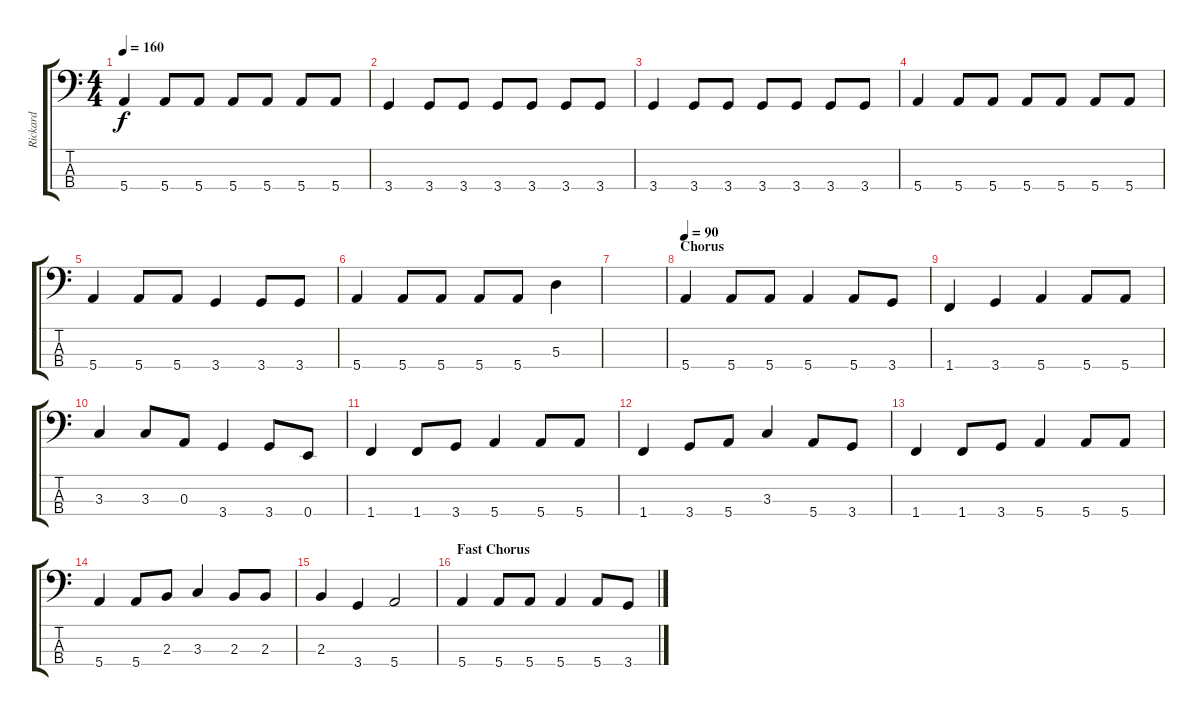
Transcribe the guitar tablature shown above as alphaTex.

\track ("Rickard" "Rickard") {instrument electricbassfinger}
\staff {score tabs}
\tuning (G2 D2 A1 E1) {hide}
\ts (4 4)
\tempo 160
\clef f4
\ks c
5.4.4{dy f} 5.4.8 5.4.8 5.4.8 5.4.8 5.4.8 5.4.8 |
3.4.4 3.4.8 3.4.8 3.4.8 3.4.8 3.4.8 3.4.8 |
3.4.4 3.4.8 3.4.8 3.4.8 3.4.8 3.4.8 3.4.8 |
5.4.4 5.4.8 5.4.8 5.4.8 5.4.8 5.4.8 5.4.8 |
5.4.4 5.4.8 5.4.8 3.4.4 3.4.8 3.4.8 |
5.4.4 5.4.8 5.4.8 5.4.8 5.4.8 5.3.4 |
|
\section ("" "Chorus")
\tempo 90
5.4.4 5.4.8 5.4.8 5.4.4 5.4.8 3.4.8 |
1.4.4 3.4.4 5.4.4 5.4.8 5.4.8 |
3.3.4 3.3.8 0.3.8 3.4.4 3.4.8 0.4.8 |
1.4.4 1.4.8 3.4.8 5.4.4 5.4.8 5.4.8 |
1.4.4 3.4.8 5.4.8 3.3.4 5.4.8 3.4.8 |
1.4.4 1.4.8 3.4.8 5.4.4 5.4.8 5.4.8 |
5.4.4 5.4.8 2.3.8 3.3.4 2.3.8 2.3.8 |
2.3.4 3.4.4 5.4.2 |
\section ("" "Fast Chorus")
5.4.4 5.4.8 5.4.8 5.4.4 5.4.8 3.4.8
